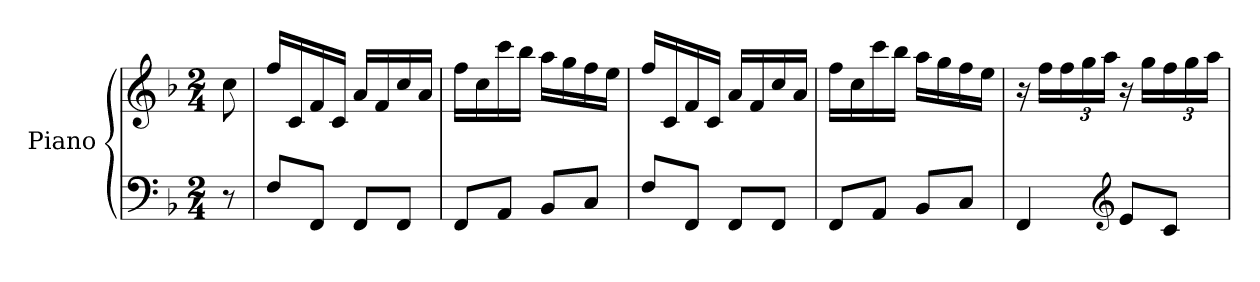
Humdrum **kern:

**kern	**kern
*part2	*part1
*staff2	*staff1
*I"Piano	*
*I'Pno.	*
*clefF4	*clefG2
*k[b-]	*k[b-]
*M2/4	*M2/4
=	=
8r	8cc\
=1	=1
8F/L	16ff/LL
.	16c/
8FF/J	16f/
.	16c/JJ
8FF/L	16a/LL
.	16f/
8FF/J	16cc/
.	16a/JJ
=2	=2
8FF/L	16ff\LL
.	16cc\
8AA/J	16ccc\
.	16bb-\JJ
8BB-/L	16aa\LL
.	16gg\
8C/J	16ff\
.	16ee\JJ
=3	=3
8F/L	16ff/LL
.	16c/
8FF/J	16f/
.	16c/JJ
8FF/L	16a/LL
.	16f/
8FF/J	16cc/
.	16a/JJ
=4	=4
8FF/L	16ff\LL
.	16cc\
8AA/J	16ccc\
.	16bb-\JJ
8BB-/L	16aa\LL
.	16gg\
8C/J	16ff\
.	16ee\JJ
=5	=5
4FF/	16r
.	16ff\LL
*	*Xbrackettup
.	24ff\
.	24gg\
.	24aa\JJ
*clefG2	*
8e/L	16r
.	16gg\LL
8c/J	24ff\
.	24gg\
.	24aa\JJ
=	=
*-	*-
